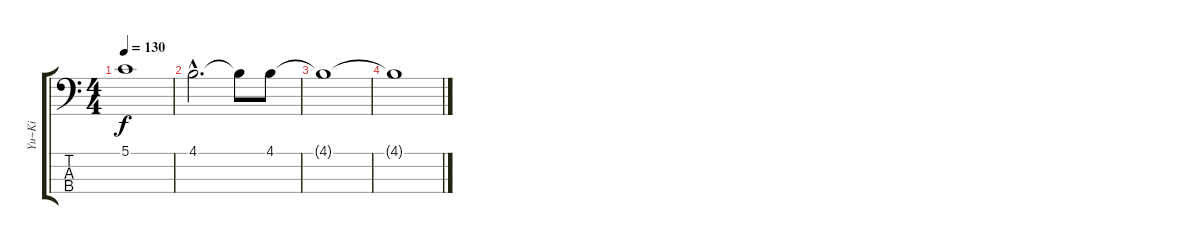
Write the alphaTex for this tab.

\track ("Yu~Ki" "Yu~Ki") {instrument electricbasspick}
\staff {score tabs}
\tuning (G2 D2 A1 E1) {hide}
\ts (4 4)
\tempo 130
\clef f4
\ks c
5.1{t}.1{dy f} |
4.1{hac}.2{d} 4.1{t}.8 4.1.8 |
4.1{t}.1 |
4.1{t}.1
